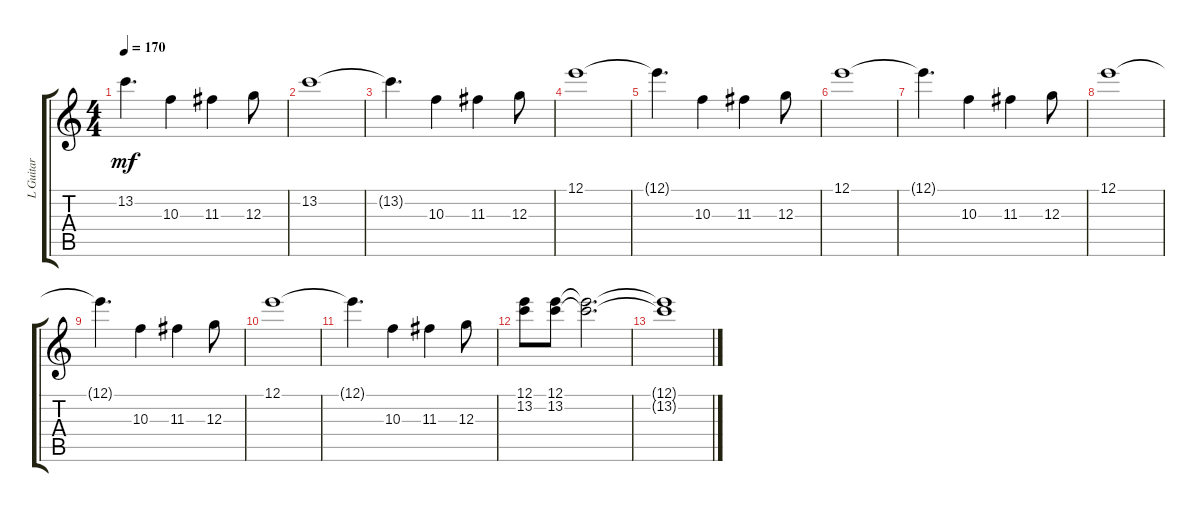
\track ("L Guitar" "L Guitar") {instrument overdrivenguitar}
\staff {score tabs}
\tuning (E4 B3 G3 D3 A2 E2) {hide}
\ts (4 4)
\tempo 170
\clef g2
\ks c
13.2{t}.4{d dy mf} 10.3.4 11.3.4 12.3.8 |
13.2.1 |
13.2{t}.4{d} 10.3.4 11.3.4 12.3.8 |
12.1.1 |
12.1{t}.4{d} 10.3.4 11.3.4 12.3.8 |
12.1.1 |
12.1{t}.4{d} 10.3.4 11.3.4 12.3.8 |
12.1.1 |
12.1{t}.4{d} 10.3.4 11.3.4 12.3.8 |
12.1.1 |
12.1{t}.4{d} 10.3.4 11.3.4 12.3.8 |
(12.1 13.2).8 (12.1 13.2).8 (12.1{t} 13.2{t}).2{d} |
(12.1{t} 13.2{t}).1
